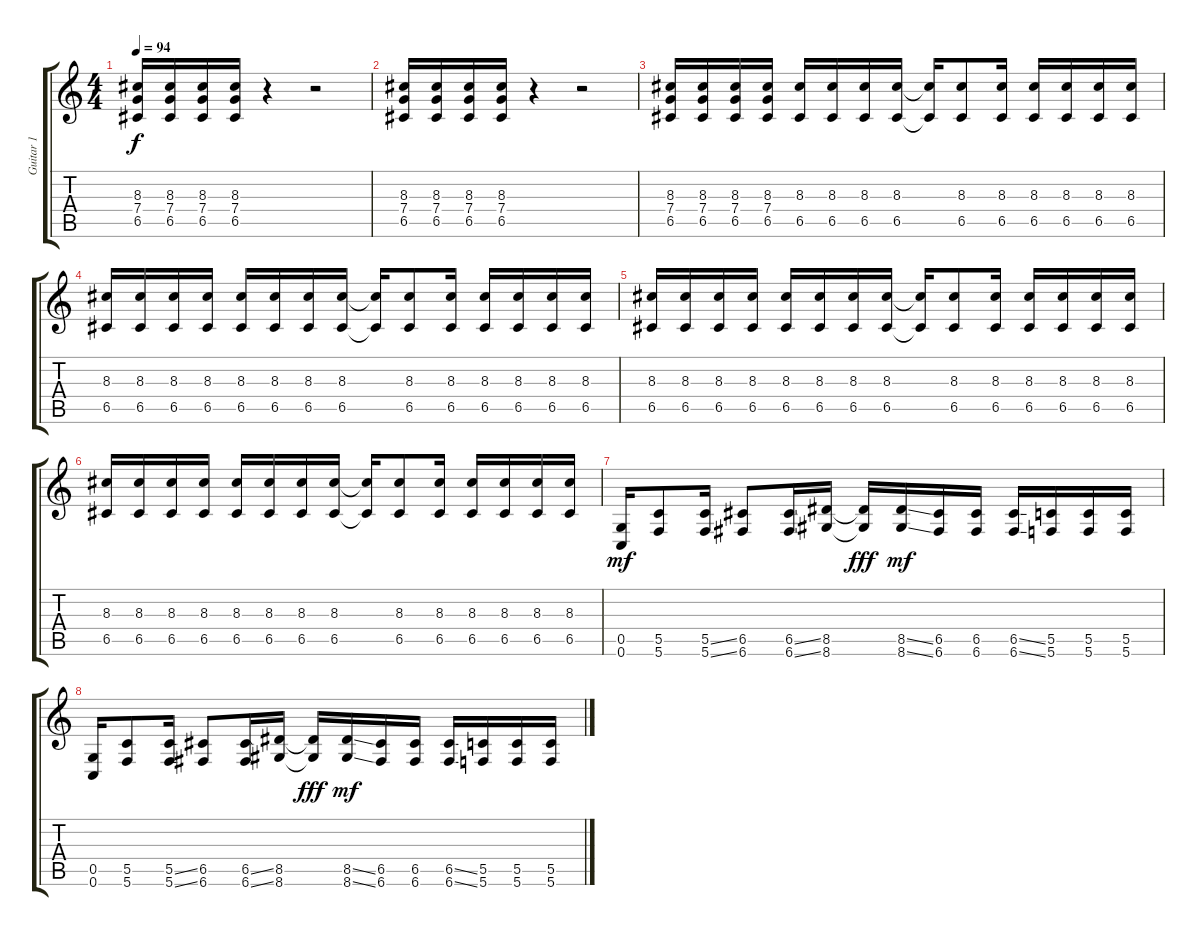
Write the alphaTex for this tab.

\track ("Guitar 1" "Guitar 1") {instrument distortionguitar}
\staff {score tabs}
\tuning (D4 A3 F3 C3 G2 C2) {hide}
\ts (4 4)
\tempo 94
\clef g2
\ks c
(8.3 7.4 6.5).16{dy f} (8.3 7.4 6.5).16 (8.3 7.4 6.5).16 (8.3 7.4 6.5).16 r.4 r.2 |
(8.3 7.4 6.5).16 (8.3 7.4 6.5).16 (8.3 7.4 6.5).16 (8.3 7.4 6.5).16 r.4 r.2 |
(8.3 7.4 6.5).16 (8.3 7.4 6.5).16 (8.3 7.4 6.5).16 (8.3 7.4 6.5).16 (8.3 6.5).16 (8.3 6.5).16 (8.3 6.5).16 (8.3 6.5).16 (8.3{t} 6.5{t}).16 (8.3 6.5).8 (8.3 6.5).16 (8.3 6.5).16 (8.3 6.5).16 (8.3 6.5).16 (8.3 6.5).16 |
(8.3 6.5).16 (8.3 6.5).16 (8.3 6.5).16 (8.3 6.5).16 (8.3 6.5).16 (8.3 6.5).16 (8.3 6.5).16 (8.3 6.5).16 (8.3{t} 6.5{t}).16 (8.3 6.5).8 (8.3 6.5).16 (8.3 6.5).16 (8.3 6.5).16 (8.3 6.5).16 (8.3 6.5).16 |
(8.3 6.5).16 (8.3 6.5).16 (8.3 6.5).16 (8.3 6.5).16 (8.3 6.5).16 (8.3 6.5).16 (8.3 6.5).16 (8.3 6.5).16 (8.3{t} 6.5{t}).16 (8.3 6.5).8 (8.3 6.5).16 (8.3 6.5).16 (8.3 6.5).16 (8.3 6.5).16 (8.3 6.5).16 |
(8.3 6.5).16 (8.3 6.5).16 (8.3 6.5).16 (8.3 6.5).16 (8.3 6.5).16 (8.3 6.5).16 (8.3 6.5).16 (8.3 6.5).16 (8.3{t} 6.5{t}).16 (8.3 6.5).8 (8.3 6.5).16 (8.3 6.5).16 (8.3 6.5).16 (8.3 6.5).16 (8.3 6.5).16 |
(0.5 0.6).16{dy mf} (5.5 5.6).8 (5.5{ss} 5.6{ss}).16 (6.5 6.6).8 (6.5{ss} 6.6{ss}).16 (8.5 8.6).16 (8.5{t} 8.6{t}).16{dy fff} (8.5{ss} 8.6{ss}).16{dy mf} (6.5 6.6).16 (6.5 6.6).16 (6.5{ss} 6.6{ss}).16 (5.5 5.6).16 (5.5 5.6).16 (5.5 5.6).16 |
(0.5 0.6).16 (5.5 5.6).8 (5.5{ss} 5.6{ss}).16 (6.5 6.6).8 (6.5{ss} 6.6{ss}).16 (8.5 8.6).16 (8.5{t} 8.6{t}).16{dy fff} (8.5{ss} 8.6{ss}).16{dy mf} (6.5 6.6).16 (6.5 6.6).16 (6.5{ss} 6.6{ss}).16 (5.5 5.6).16 (5.5 5.6).16 (5.5 5.6).16
